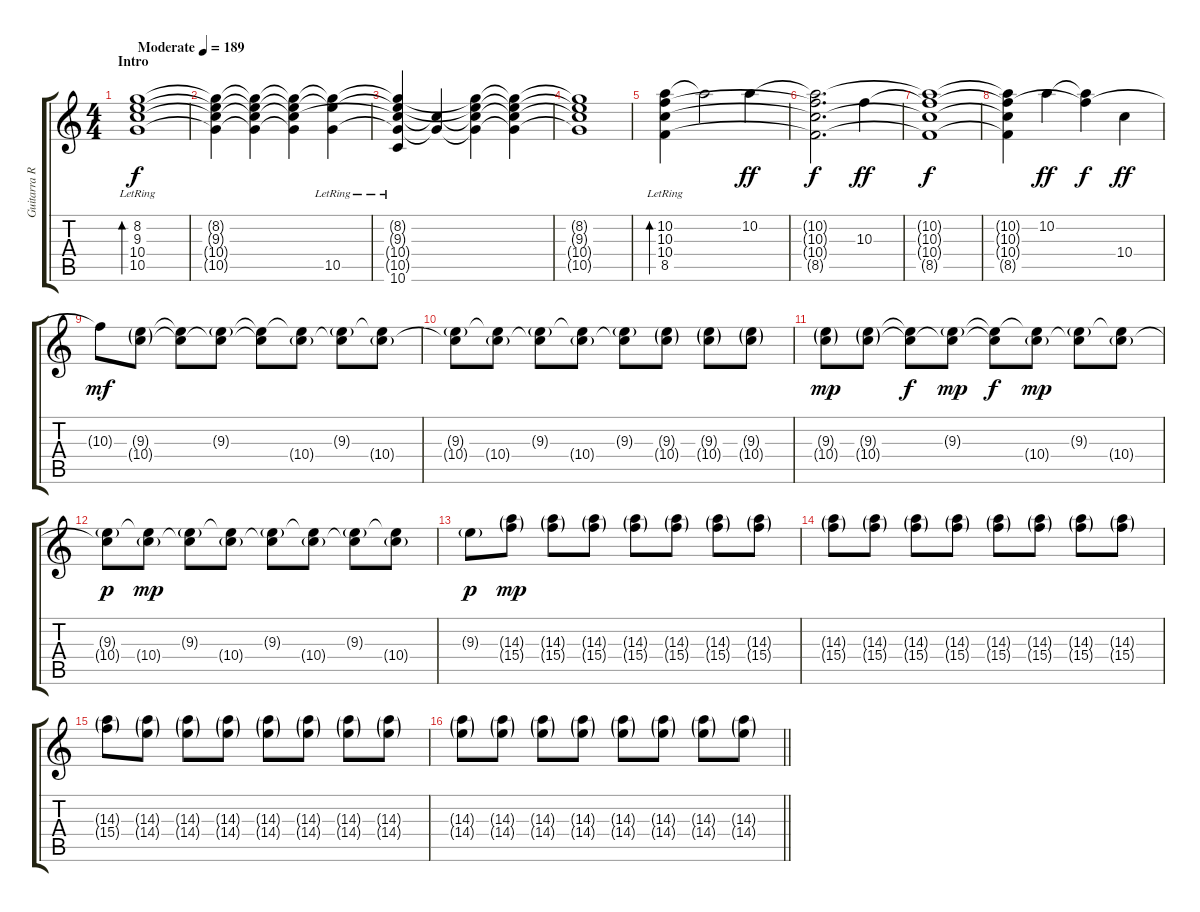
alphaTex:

\track ("Guitarra R1" "Guitarra R") {instrument overdrivenguitar}
\staff {score tabs}
\tuning (E4 B3 G3 D3 A2 D2) {hide}
\ts (4 4)
\section ("" "Intro")
\tempo (189 "Moderate")
\clef g2
\ks c
(8.2{lr} 9.3{lr} 10.4{lr} 10.5{lr}).1{bd 120 dy f volume 10 instrument electricguitarjazz} |
(8.2{t} 9.3{t} 10.4{t} 10.5{t}).4 (8.2{t} 9.3{t} 10.4{t} 10.5{t}).4 (8.2{t} 9.3{t} 10.4{t} 10.5{t}).4 (8.2{t} 9.3{t} 10.5{lr}).4 |
(8.2{t} 9.3{t} 10.4{t} 10.5{t} 10.6{lr}).4 (10.4{t} 10.5{t}).4 (8.2{t} 9.3{t} 10.4{t} 10.5{t}).4 (8.2{t} 9.3{t} 10.4{t} 10.5{t}).4 |
(8.2{t} 9.3{t} 10.4{t} 10.5{t}).1 |
(10.2{lr} 10.3{lr} 10.4{lr} 8.5{lr}).4{bd 120} 10.2{t}.2 10.2.4{dy ff} |
(10.2{t} 10.3{t} 10.4{t} 8.5{t}).2{d dy f} 10.3.4{dy ff} |
(10.2{t} 10.3{t} 10.4{t} 8.5{t}).1{dy f} |
(10.2{t} 10.3{t} 10.4{t} 8.5{t}).4 10.2.4{dy ff} (10.2{t} 10.3{t}).4{dy f} 10.4.4{dy ff} |
10.3{t}.8{dy mf} (9.3{g} 10.4{g}).8 (9.3{t} 10.4{t}).8 (9.3{g} 10.4{t}).8 (9.3{t} 10.4{t}).8 (9.3{t} 10.4{g}).8 (9.3{g} 10.4{t}).8 (9.3{t} 10.4{g}).8 |
(9.3{g} 10.4{t}).8 (9.3{t} 10.4{g}).8 (9.3{g} 10.4{t}).8 (9.3{t} 10.4{g}).8 (9.3{g} 10.4{t}).8 (9.3{g} 10.4{g}).8 (9.3{g} 10.4{g}).8 (9.3{g} 10.4{g}).8 |
(9.3{g} 10.4{g}).8{dy mp} (9.3{g} 10.4{g}).8 (9.3{t} 10.4{t}).8{dy f} (9.3{g} 10.4{t}).8{dy mp} (9.3{t} 10.4{t}).8{dy f} (9.3{t} 10.4{g}).8{dy mp} (9.3{g} 10.4{t}).8 (9.3{t} 10.4{g}).8 |
(9.3{g} 10.4{t}).8{dy p} (9.3{t} 10.4{g}).8{dy mp} (9.3{g} 10.4{t}).8 (9.3{t} 10.4{g}).8 (9.3{g} 10.4{t}).8 (9.3{t} 10.4{g}).8 (9.3{g} 10.4{t}).8 (9.3{t} 10.4{g}).8 |
9.3{g}.8{dy p} (14.3{g} 15.4{g}).8{dy mp} (14.3{g} 15.4{g}).8 (14.3{g} 15.4{g}).8 (14.3{g} 15.4{g}).8 (14.3{g} 15.4{g}).8 (14.3{g} 15.4{g}).8 (14.3{g} 15.4{g}).8 |
(14.3{g} 15.4{g}).8 (14.3{g} 15.4{g}).8 (14.3{g} 15.4{g}).8 (14.3{g} 15.4{g}).8 (14.3{g} 15.4{g}).8 (14.3{g} 15.4{g}).8 (14.3{g} 15.4{g}).8 (14.3{g} 15.4{g}).8 |
(14.3{g} 15.4{g}).8 (14.3{g} 14.4{g}).8 (14.3{g} 14.4{g}).8 (14.3{g} 14.4{g}).8 (14.3{g} 14.4{g}).8 (14.3{g} 14.4{g}).8 (14.3{g} 14.4{g}).8 (14.3{g} 14.4{g}).8 |
\barLineRight lightlight
(14.3{g} 14.4{g}).8 (14.3{g} 14.4{g}).8 (14.3{g} 14.4{g}).8 (14.3{g} 14.4{g}).8 (14.3{g} 14.4{g}).8 (14.3{g} 14.4{g}).8 (14.3{g} 14.4{g}).8 (14.3{g} 14.4{g}).8
